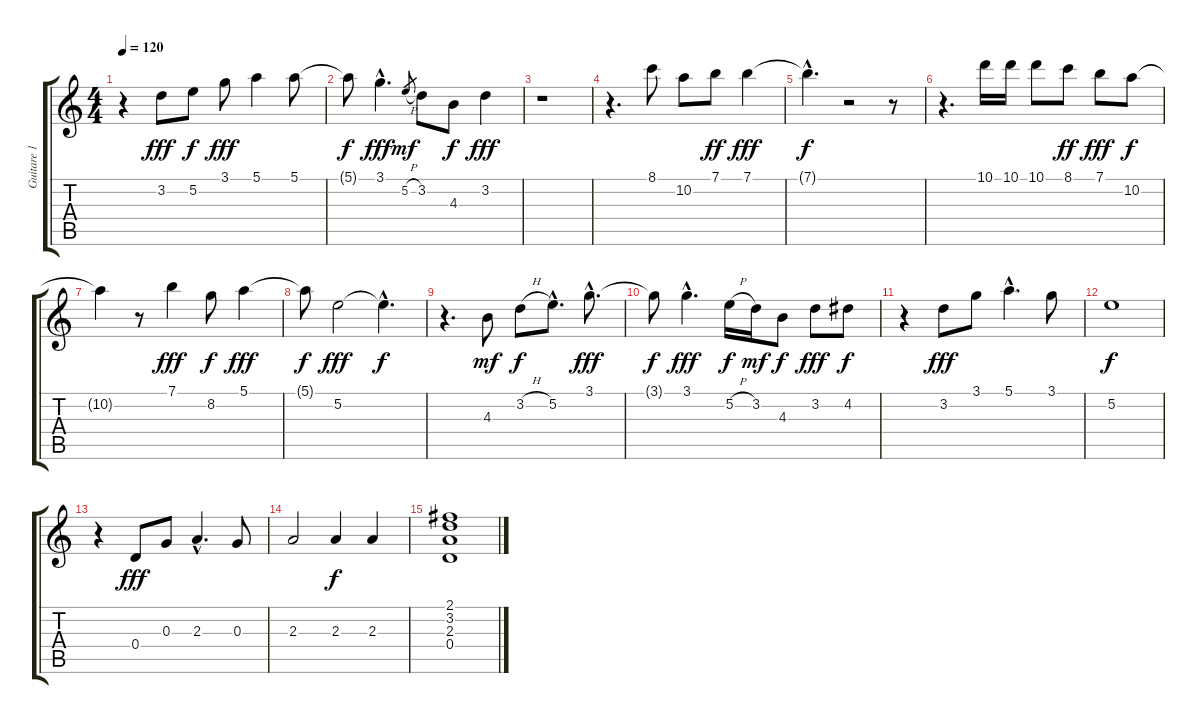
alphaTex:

\track ("Guitare 1" "Guitare 1") {instrument overdrivenguitar}
\staff {score tabs}
\tuning (E4 B3 G3 D3 A2 E2) {hide}
\ts (4 4)
\tempo 120
\clef g2
\ks c
r.4{dy fff} 3.2.8 5.2.8{dy f} 3.1.8{dy fff} 5.1.4 5.1.8 |
5.1{t}.8{dy f} 3.1{hac}.4{d dy fff} 5.2{h}.8{gr dy mf} 3.2.8 4.3.8{dy f} 3.2.4{dy fff} |
r.1 |
r.4{d} 8.1.8 10.2.8 7.1.8{dy ff} 7.1.4{dy fff} |
7.1{hac t}.4{d dy f} r.2 r.8 |
r.4{d} 10.1.16 10.1.16 10.1.8 8.1.8{dy ff} 7.1.8{dy fff} 10.2.8{dy f} |
10.2{t}.4 r.8 7.1.4{dy fff} 8.2.8{dy f} 5.1.4{dy fff} |
5.1{t}.8{dy f} 5.2.2{dy fff} 5.2{hac t}.4{d dy f} |
r.4{d} 4.3.8{dy mf} 3.2{h}.8{dy f} 5.2{hac}.8{d} 3.1{hac}.8{d dy fff} |
3.1{t}.8{dy f} 3.1{hac}.4{d dy fff} 5.2{h}.16{dy f} 3.2.16{dy mf} 4.3.8{dy f} 3.2.8{dy fff} 4.2.8{dy f} |
r.4 3.2.8{dy fff} 3.1.8 5.1{hac}.4{d} 3.1.8 |
5.2.1{dy f} |
r.4 0.4.8{dy fff} 0.3.8 2.3{hac}.4{d} 0.3.8 |
2.3.2 2.3.4{dy f} 2.3.4 |
(2.1 3.2 2.3 0.4).1
